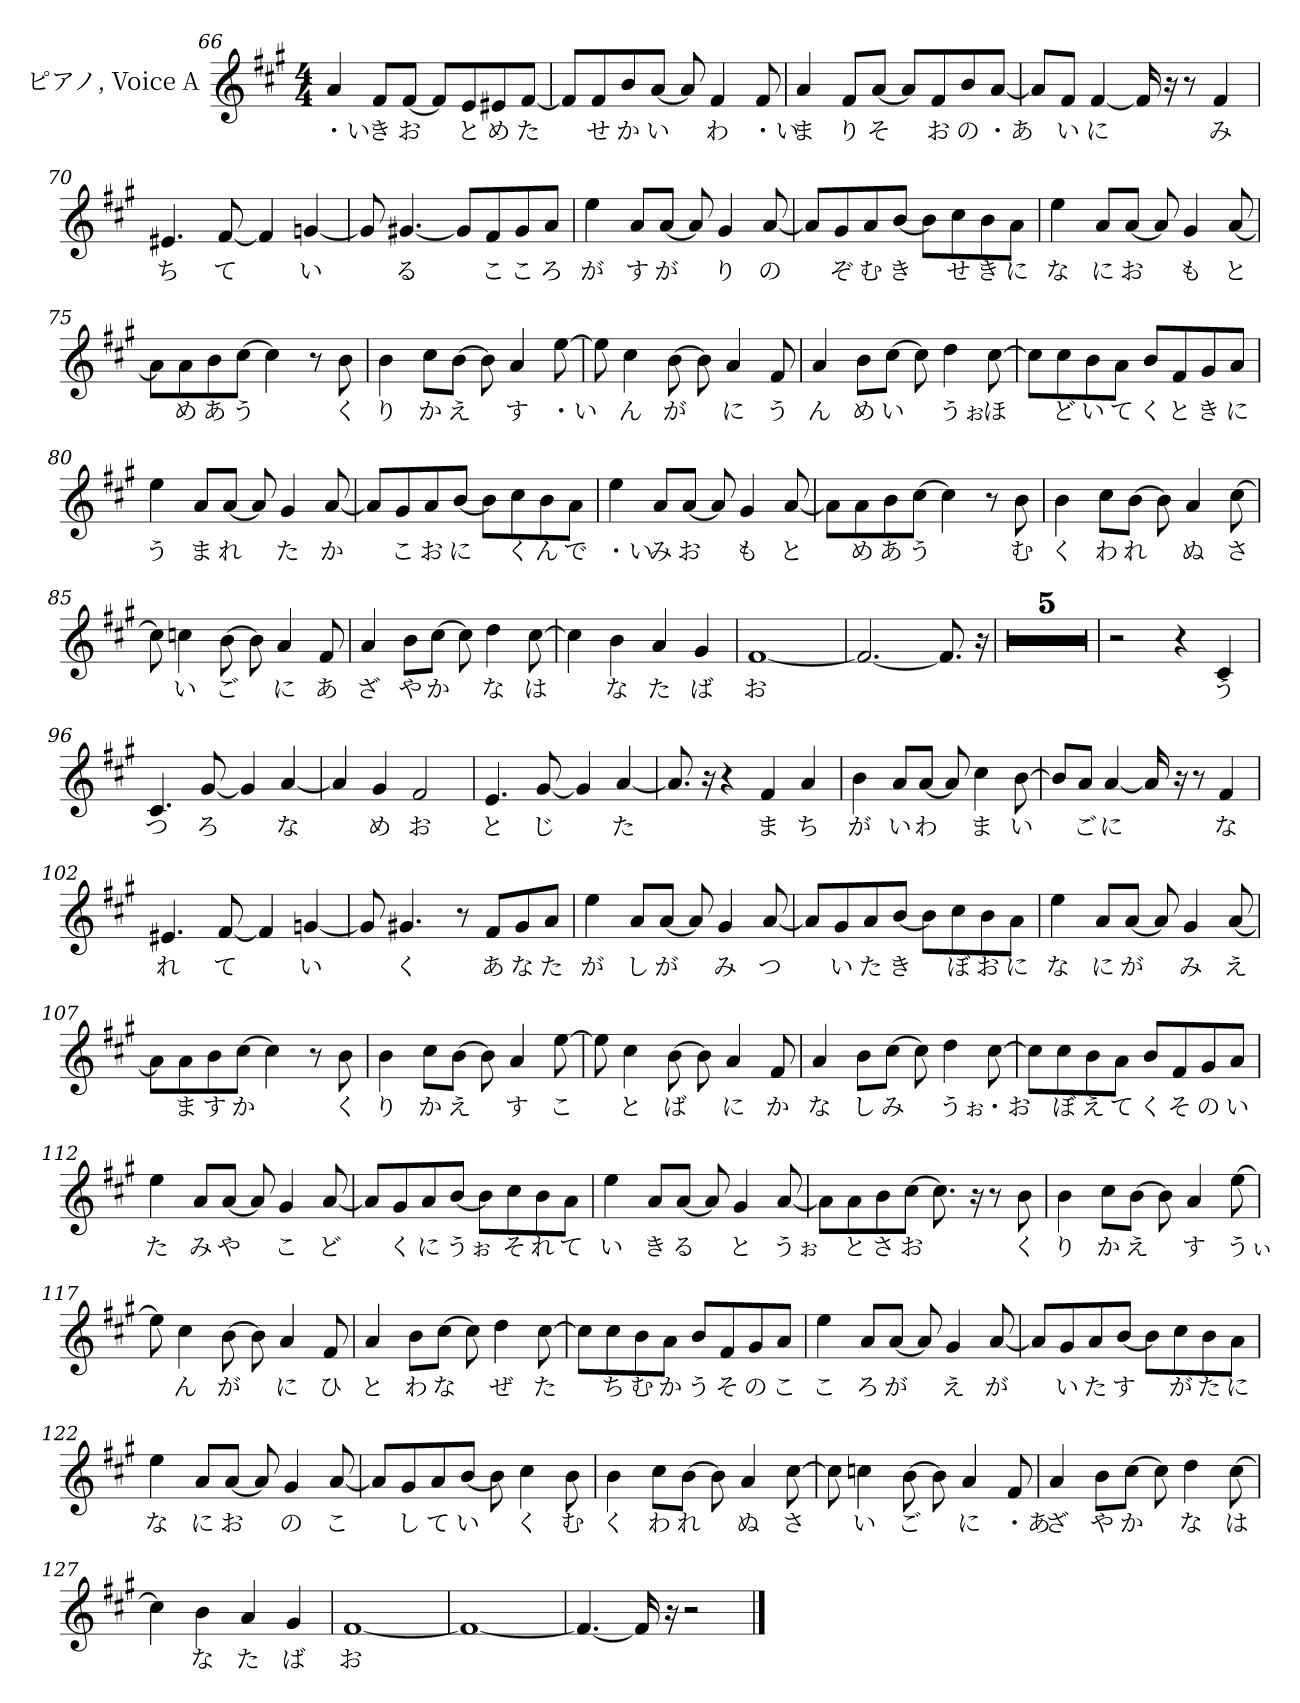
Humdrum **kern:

**kern	**text
*part1	*part1
*staff1	*staff1
*I"ピアノ, Voice A	*
*clefG2	*
*k[f#c#g#]	*
*M4/4	*
=66	=66
!	!LO:LY:b
4a/	・い
!	!LO:LY:b
8f#/L	き
!	!LO:LY:b
[8f#/J	お
8f#/L]	.
!	!LO:LY:b
8e/	と
!	!LO:LY:b
8e#X/	め
!	!LO:LY:b
[8f#/J	た
=67	=67
8f#/L]	.
!	!LO:LY:b
8f#/	せ
!	!LO:LY:b
8b/	か
!	!LO:LY:b
[8a/J	い
8a/]	.
!	!LO:LY:b
4f#/	わ
!	!LO:LY:b
8f#/	・い
=68	=68
!	!LO:LY:b
4a/	ま
!	!LO:LY:b
8f#/L	り
!	!LO:LY:b
[8a/J	そ
8a/L]	.
!	!LO:LY:b
8f#/	お
!	!LO:LY:b
8b/	の
!	!LO:LY:b
[8a/J	・あ
!!LO:LB:g=z
=69	=69
8a/L]	.
!	!LO:LY:b
8f#/J	い
!	!LO:LY:b
[4f#/	に
16f#/]	.
16r	.
8r	.
!	!LO:LY:b
4f#/	み
=70	=70
!	!LO:LY:b
4.e#X/	ち
!	!LO:LY:b
[8f#/	て
4f#/]	.
!	!LO:LY:b
[4gn/	い
=71	=71
8g/]	.
!	!LO:LY:b
[4.g#X/	る
8g#/L]	.
!	!LO:LY:b
8f#/	こ
!	!LO:LY:b
8g#/	こ
!	!LO:LY:b
8a/J	ろ
=72	=72
!	!LO:LY:b
4ee\	が
!	!LO:LY:b
8a/L	す
!	!LO:LY:b
[8a/J	が
8a/]	.
!	!LO:LY:b
4g#/	り
!	!LO:LY:b
[8a/	の
=73	=73
8a/L]	.
!	!LO:LY:b
8g#/	ぞ
!	!LO:LY:b
8a/	む
!	!LO:LY:b
[8b/J	き
8b\L]	.
!	!LO:LY:b
8cc#\	せ
!	!LO:LY:b
8b\	き
!	!LO:LY:b
8a\J	に
!!LO:LB:g=z
=74	=74
!	!LO:LY:b
4ee\	な
!	!LO:LY:b
8a/L	に
!	!LO:LY:b
[8a/J	お
8a/]	.
!	!LO:LY:b
4g#/	も
!	!LO:LY:b
[8a/	と
=75	=75
8a\L]	.
!	!LO:LY:b
8a\	め
!	!LO:LY:b
8b\	あ
!	!LO:LY:b
[8cc#\J	う
4cc#\]	.
8r	.
!	!LO:LY:b
8b\	く
=76	=76
!	!LO:LY:b
4b\	り
!	!LO:LY:b
8cc#\L	か
!	!LO:LY:b
[8b\J	え
8b\]	.
!	!LO:LY:b
4a/	す
!	!LO:LY:b
[8ee\	・い
=77	=77
8ee\]	.
!	!LO:LY:b
4cc#\	ん
!	!LO:LY:b
[8b\	が
8b\]	.
!	!LO:LY:b
4a/	に
!	!LO:LY:b
8f#/	う
=78	=78
!	!LO:LY:b
4a/	ん
!	!LO:LY:b
8b\L	め
!	!LO:LY:b
[8cc#\J	い
8cc#\]	.
!	!LO:LY:b
4dd\	うぉ
!	!LO:LY:b
[8cc#\	ほ
!!LO:LB:g=z
=79	=79
8cc#\L]	.
!	!LO:LY:b
8cc#\	ど
!	!LO:LY:b
8b\	い
!	!LO:LY:b
8a\J	て
!	!LO:LY:b
8b/L	く
!	!LO:LY:b
8f#/	と
!	!LO:LY:b
8g#/	き
!	!LO:LY:b
8a/J	に
=80	=80
!	!LO:LY:b
4ee\	う
!	!LO:LY:b
8a/L	ま
!	!LO:LY:b
[8a/J	れ
8a/]	.
!	!LO:LY:b
4g#/	た
!	!LO:LY:b
[8a/	か
=81	=81
8a/L]	.
!	!LO:LY:b
8g#/	こ
!	!LO:LY:b
8a/	お
!	!LO:LY:b
[8b/J	に
8b\L]	.
!	!LO:LY:b
8cc#\	く
!	!LO:LY:b
8b\	ん
!	!LO:LY:b
8a\J	で
=82	=82
!	!LO:LY:b
4ee\	・い
!	!LO:LY:b
8a/L	み
!	!LO:LY:b
[8a/J	お
8a/]	.
!	!LO:LY:b
4g#/	も
!	!LO:LY:b
[8a/	と
=83	=83
8a\L]	.
!	!LO:LY:b
8a\	め
!	!LO:LY:b
8b\	あ
!	!LO:LY:b
[8cc#\J	う
4cc#\]	.
8r	.
!	!LO:LY:b
8b\	む
!!LO:LB:g=z
=84	=84
!	!LO:LY:b
4b\	く
!	!LO:LY:b
8cc#\L	わ
!	!LO:LY:b
[8b\J	れ
8b\]	.
!	!LO:LY:b
4a/	ぬ
!	!LO:LY:b
[8cc#\	さ
=85	=85
8cc#\]	.
!	!LO:LY:b
4ccn\	い
!	!LO:LY:b
[8b\	ご
8b\]	.
!	!LO:LY:b
4a/	に
!	!LO:LY:b
8f#/	あ
=86	=86
!	!LO:LY:b
4a/	ざ
!	!LO:LY:b
8b\L	や
!	!LO:LY:b
[8cc#\J	か
8cc#\]	.
!	!LO:LY:b
4dd\	な
!	!LO:LY:b
[8cc#\	は
=87	=87
4cc#\]	.
!	!LO:LY:b
4b\	な
!	!LO:LY:b
4a/	た
!	!LO:LY:b
4g#/	ば
=88	=88
!	!LO:LY:b
[1f#	お
=89	=89
2.f#/_	.
8.f#/]	.
16r	.
=90	=90
1r	.
=91	=91
1r	.
=92	=92
1r	.
!!LO:LB:g=z
=93	=93
1r	.
=94	=94
1r	.
=95	=95
2r	.
4r	.
!	!LO:LY:b
4c#/	う
=96	=96
!	!LO:LY:b
4.c#/	つ
!	!LO:LY:b
[8g#/	ろ
4g#/]	.
!	!LO:LY:b
[4a/	な
=97	=97
4a/]	.
!	!LO:LY:b
4g#/	め
!	!LO:LY:b
2f#/	お
=98	=98
!	!LO:LY:b
4.e/	と
!	!LO:LY:b
[8g#/	じ
4g#/]	.
!	!LO:LY:b
[4a/	た
=99	=99
8.a/]	.
16r	.
4r	.
!	!LO:LY:b
4f#/	ま
!	!LO:LY:b
4a/	ち
=100	=100
!	!LO:LY:b
4b\	が
!	!LO:LY:b
8a/L	い
!	!LO:LY:b
[8a/J	わ
8a/]	.
!	!LO:LY:b
4cc#\	ま
!	!LO:LY:b
[8b\	い
!!LO:LB:g=z
=101	=101
8b/L]	.
!	!LO:LY:b
8a/J	ご
!	!LO:LY:b
[4a/	に
16a/]	.
16r	.
8r	.
!	!LO:LY:b
4f#/	な
=102	=102
!	!LO:LY:b
4.e#X/	れ
!	!LO:LY:b
[8f#/	て
4f#/]	.
!	!LO:LY:b
[4gn/	い
=103	=103
8g/]	.
!	!LO:LY:b
4.g#X/	く
8r	.
!	!LO:LY:b
8f#/L	あ
!	!LO:LY:b
8g#/	な
!	!LO:LY:b
8a/J	た
=104	=104
!	!LO:LY:b
4ee\	が
!	!LO:LY:b
8a/L	し
!	!LO:LY:b
[8a/J	が
8a/]	.
!	!LO:LY:b
4g#/	み
!	!LO:LY:b
[8a/	つ
=105	=105
8a/L]	.
!	!LO:LY:b
8g#/	い
!	!LO:LY:b
8a/	た
!	!LO:LY:b
[8b/J	き
8b\L]	.
!	!LO:LY:b
8cc#\	ぼ
!	!LO:LY:b
8b\	お
!	!LO:LY:b
8a\J	に
!!LO:LB:g=z
=106	=106
!	!LO:LY:b
4ee\	な
!	!LO:LY:b
8a/L	に
!	!LO:LY:b
[8a/J	が
8a/]	.
!	!LO:LY:b
4g#/	み
!	!LO:LY:b
[8a/	え
=107	=107
8a\L]	.
!	!LO:LY:b
8a\	ま
!	!LO:LY:b
8b\	す
!	!LO:LY:b
[8cc#\J	か
4cc#\]	.
8r	.
!	!LO:LY:b
8b\	く
=108	=108
!	!LO:LY:b
4b\	り
!	!LO:LY:b
8cc#\L	か
!	!LO:LY:b
[8b\J	え
8b\]	.
!	!LO:LY:b
4a/	す
!	!LO:LY:b
[8ee\	こ
=109	=109
8ee\]	.
!	!LO:LY:b
4cc#\	と
!	!LO:LY:b
[8b\	ば
8b\]	.
!	!LO:LY:b
4a/	に
!	!LO:LY:b
8f#/	か
=110	=110
!	!LO:LY:b
4a/	な
!	!LO:LY:b
8b\L	し
!	!LO:LY:b
[8cc#\J	み
8cc#\]	.
!	!LO:LY:b
4dd\	うぉ
!	!LO:LY:b
[8cc#\	・お
!!LO:LB:g=z
=111	=111
8cc#\L]	.
!	!LO:LY:b
8cc#\	ぼ
!	!LO:LY:b
8b\	え
!	!LO:LY:b
8a\J	て
!	!LO:LY:b
8b/L	く
!	!LO:LY:b
8f#/	そ
!	!LO:LY:b
8g#/	の
!	!LO:LY:b
8a/J	い
=112	=112
!	!LO:LY:b
4ee\	た
!	!LO:LY:b
8a/L	み
!	!LO:LY:b
[8a/J	や
8a/]	.
!	!LO:LY:b
4g#/	こ
!	!LO:LY:b
[8a/	ど
=113	=113
8a/L]	.
!	!LO:LY:b
8g#/	く
!	!LO:LY:b
8a/	に
!	!LO:LY:b
[8b/J	うぉ
8b\L]	.
!	!LO:LY:b
8cc#\	そ
!	!LO:LY:b
8b\	れ
!	!LO:LY:b
8a\J	て
=114	=114
!	!LO:LY:b
4ee\	い
!	!LO:LY:b
8a/L	き
!	!LO:LY:b
[8a/J	る
8a/]	.
!	!LO:LY:b
4g#/	と
!	!LO:LY:b
[8a/	うぉ
!!LO:LB:g=z
=115	=115
8a\L]	.
!	!LO:LY:b
8a\	と
!	!LO:LY:b
8b\	さ
!	!LO:LY:b
[8cc#\J	お
8.cc#\]	.
16r	.
8r	.
!	!LO:LY:b
8b\	く
=116	=116
!	!LO:LY:b
4b\	り
!	!LO:LY:b
8cc#\L	か
!	!LO:LY:b
[8b\J	え
8b\]	.
!	!LO:LY:b
4a/	す
!	!LO:LY:b
[8ee\	うぃ
=117	=117
8ee\]	.
!	!LO:LY:b
4cc#\	ん
!	!LO:LY:b
[8b\	が
8b\]	.
!	!LO:LY:b
4a/	に
!	!LO:LY:b
8f#/	ひ
=118	=118
!	!LO:LY:b
4a/	と
!	!LO:LY:b
8b\L	わ
!	!LO:LY:b
[8cc#\J	な
8cc#\]	.
!	!LO:LY:b
4dd\	ぜ
!	!LO:LY:b
[8cc#\	た
=119	=119
8cc#\L]	.
!	!LO:LY:b
8cc#\	ち
!	!LO:LY:b
8b\	む
!	!LO:LY:b
8a\J	か
!	!LO:LY:b
8b/L	う
!	!LO:LY:b
8f#/	そ
!	!LO:LY:b
8g#/	の
!	!LO:LY:b
8a/J	こ
!!LO:PB:g=z
=120	=120
!	!LO:LY:b
4ee\	こ
!	!LO:LY:b
8a/L	ろ
!	!LO:LY:b
[8a/J	が
8a/]	.
!	!LO:LY:b
4g#/	え
!	!LO:LY:b
[8a/	が
=121	=121
8a/L]	.
!	!LO:LY:b
8g#/	い
!	!LO:LY:b
8a/	た
!	!LO:LY:b
[8b/J	す
8b\L]	.
!	!LO:LY:b
8cc#\	が
!	!LO:LY:b
8b\	た
!	!LO:LY:b
8a\J	に
=122	=122
!	!LO:LY:b
4ee\	な
!	!LO:LY:b
8a/L	に
!	!LO:LY:b
[8a/J	お
8a/]	.
!	!LO:LY:b
4g#/	の
!	!LO:LY:b
[8a/	こ
=123	=123
8a/L]	.
!	!LO:LY:b
8g#/	し
!	!LO:LY:b
8a/	て
!	!LO:LY:b
[8b/J	い
8b\]	.
!	!LO:LY:b
4cc#\	く
!	!LO:LY:b
8b\	む
=124	=124
!	!LO:LY:b
4b\	く
!	!LO:LY:b
8cc#\L	わ
!	!LO:LY:b
[8b\J	れ
8b\]	.
!	!LO:LY:b
4a/	ぬ
!	!LO:LY:b
[8cc#\	さ
!!LO:LB:g=z
=125	=125
8cc#\]	.
!	!LO:LY:b
4ccn\	い
!	!LO:LY:b
[8b\	ご
8b\]	.
!	!LO:LY:b
4a/	に
!	!LO:LY:b
8f#/	・あ
=126	=126
!	!LO:LY:b
4a/	ざ
!	!LO:LY:b
8b\L	や
!	!LO:LY:b
[8cc#\J	か
8cc#\]	.
!	!LO:LY:b
4dd\	な
!	!LO:LY:b
[8cc#\	は
=127	=127
4cc#\]	.
!	!LO:LY:b
4b\	な
!	!LO:LY:b
4a/	た
!	!LO:LY:b
4g#/	ば
=128	=128
!	!LO:LY:b
[1f#	お
=129	=129
1f#_	.
=130	=130
4.f#/_	.
16f#/]	.
16r	.
2r	.
==	==
*-	*-
